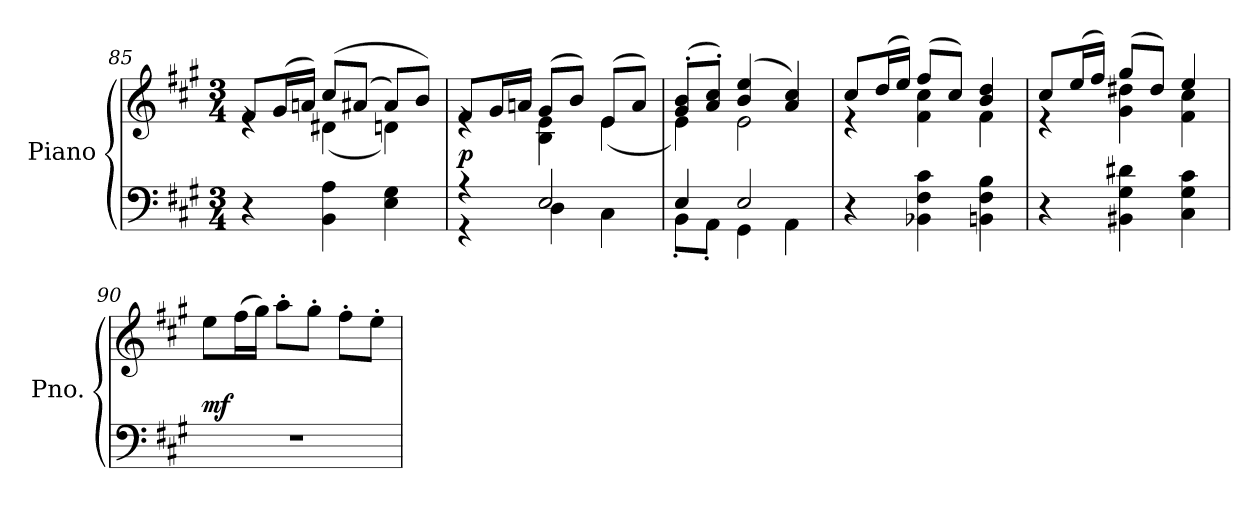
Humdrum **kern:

**kern	**kern	**dynam
*part1	*part1	*part1
*staff2	*staff1	*staff1/2
*I"Piano	*	*
*I'Pno.	*	*
*clefF4	*clefG2	*
*k[f#c#g#]	*k[f#c#g#]	*
*M3/4	*M3/4	*
=85	=85	=85
*	*^	*
4r	8f#/L	4re	.
.	(16g#/L	.	.
.	16an/JJ)	.	.
4BB\ 4A\	(8cc#/L	(4d#X\	.
.	(8a#X/J	.	.
4E\ 4G#\	8a#/L)	4dn\)	.
.	8b/J)	.	.
=86	=86	=86	=86
*^	*	*	*
!	!	!	!	!LO:DY:a=2
4rGG	4rA	8f#/L	4re	p
.	.	16g#/L	.	.
.	.	16an/JJ	.	.
2E/	4D\	(8g#/L	4B\ 4e\	.
.	.	8b/J)	.	.
.	4C#\	(8e/L	(4e\	.
.	.	8a/J)	.	.
=87	=87	=87	=87	=87
4E/	8BB'\L	(8g#/' 8b/'L	4e\)	.
.	8AA'\J	8a/' 8cc#/'J)	.	.
2E/	4GG#\	(4b/ 4ee/	2e\	.
.	4AA\	4a/ 4cc#/)	.	.
*v	*v	*	*	*
=88	=88	=88	=88
4r	8cc#/L	4r	.
.	(16dd/L	.	.
.	16ee/JJ)	.	.
4BB-X\ 4F#\ 4c#\	(8ff#/L	4f#\ 4cc#\	.
.	8cc#/J)	.	.
4BBn\ 4F#\ 4B\	4b/ 4dd/	4f#\	.
!!LO:LB:g=z	!!
=89	=89	=89	=89
4r	8cc#/L	4r	.
.	(16ee/L	.	.
.	16ff#/JJ)	.	.
4BB#X\ 4G#\ 4d#X\	(8gg#/L	4g#\ 4dd#X\	.
.	8dd#/J)	.	.
4C#\ 4G#\ 4c#\	4ee/	4f#\ 4cc#\	.
=90	=90	=90	=90
!	!	!	!LO:DY:a=2
*	*v	*v	*
2.r	8ee\L	mf
.	(16ff#\L	.
.	16gg#\JJ)	.
.	8aa'\L	.
.	8gg#'\J	.
.	8ff#'\L	.
.	8ee'\J	.
=	=	=
*-	*-	*-
